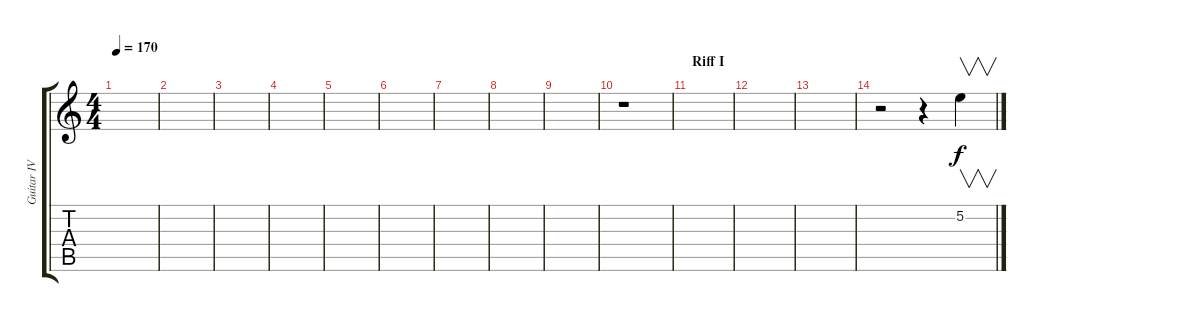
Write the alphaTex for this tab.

\track ("Guitar IV" "Guitar IV") {instrument distortionguitar}
\staff {score tabs}
\tuning (E4 B3 G3 D3 A2 E2) {hide}
\ts (4 4)
\tempo 170
\clef g2
\ks c
|
|
|
|
|
|
|
|
|
r.1 |
\section ("" "Riff I")
|
|
|
r.2 r.4 5.2.4{v}
